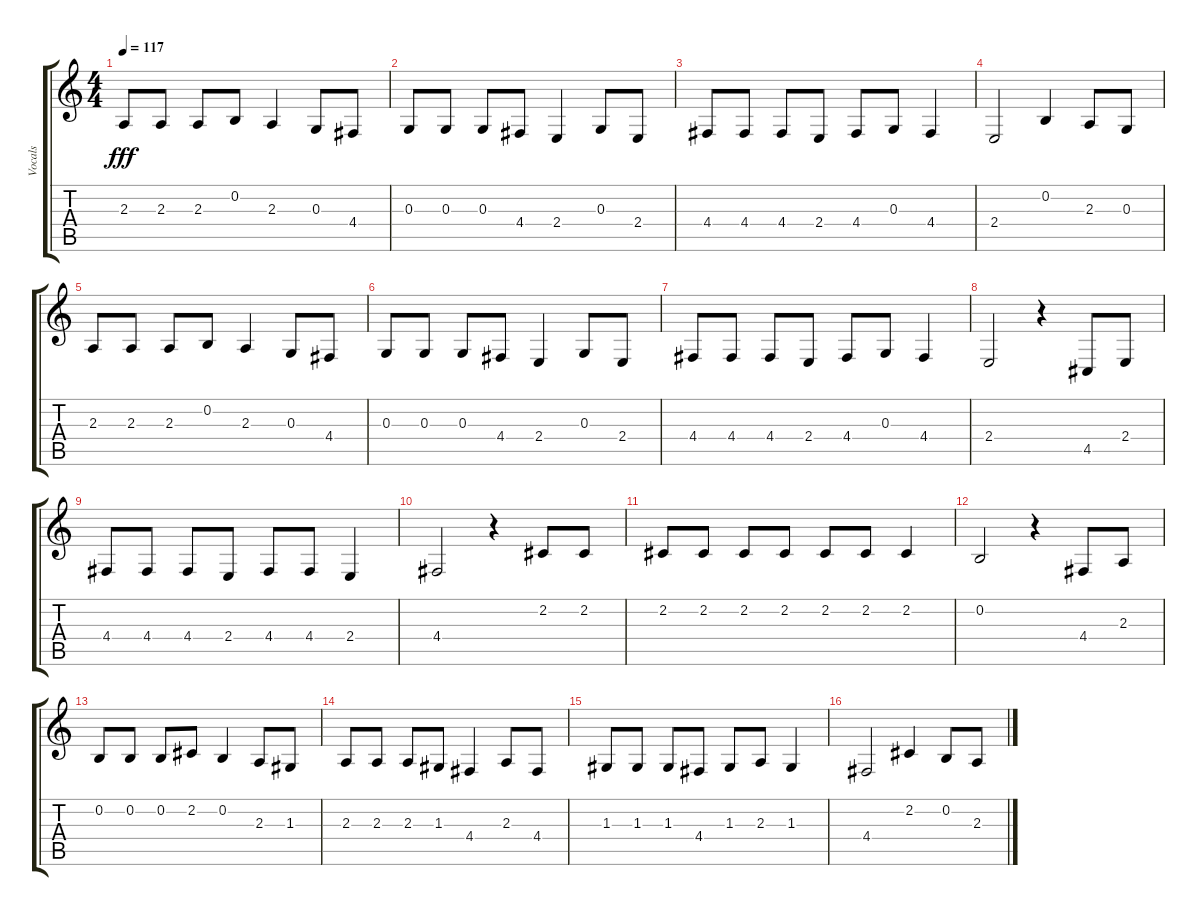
\track ("Vocals" "Vocals") {instrument accordion}
\staff {score tabs}
\tuning (E4 B3 G3 D3 A2 E2) {hide}
\ts (4 4)
\tempo 117
\clef g2
\ks c
2.3.8{dy fff} 2.3.8 2.3.8 0.2.8 2.3.4 0.3.8 4.4.8 |
0.3.8 0.3.8 0.3.8 4.4.8 2.4.4 0.3.8 2.4.8 |
4.4.8 4.4.8 4.4.8 2.4.8 4.4.8 0.3.8 4.4.4 |
2.4.2 0.2.4 2.3.8 0.3.8 |
2.3.8 2.3.8 2.3.8 0.2.8 2.3.4 0.3.8 4.4.8 |
0.3.8 0.3.8 0.3.8 4.4.8 2.4.4 0.3.8 2.4.8 |
4.4.8 4.4.8 4.4.8 2.4.8 4.4.8 0.3.8 4.4.4 |
2.4.2 r.4 4.5.8 2.4.8 |
4.4.8 4.4.8 4.4.8 2.4.8 4.4.8 4.4.8 2.4.4 |
4.4.2 r.4 2.2.8 2.2.8 |
2.2.8 2.2.8 2.2.8 2.2.8 2.2.8 2.2.8 2.2.4 |
0.2.2 r.4 4.4.8 2.3.8 |
0.2.8 0.2.8 0.2.8 2.2.8 0.2.4 2.3.8 1.3.8 |
2.3.8 2.3.8 2.3.8 1.3.8 4.4.4 2.3.8 4.4.8 |
1.3.8 1.3.8 1.3.8 4.4.8 1.3.8 2.3.8 1.3.4 |
4.4.2 2.2.4 0.2.8 2.3.8
